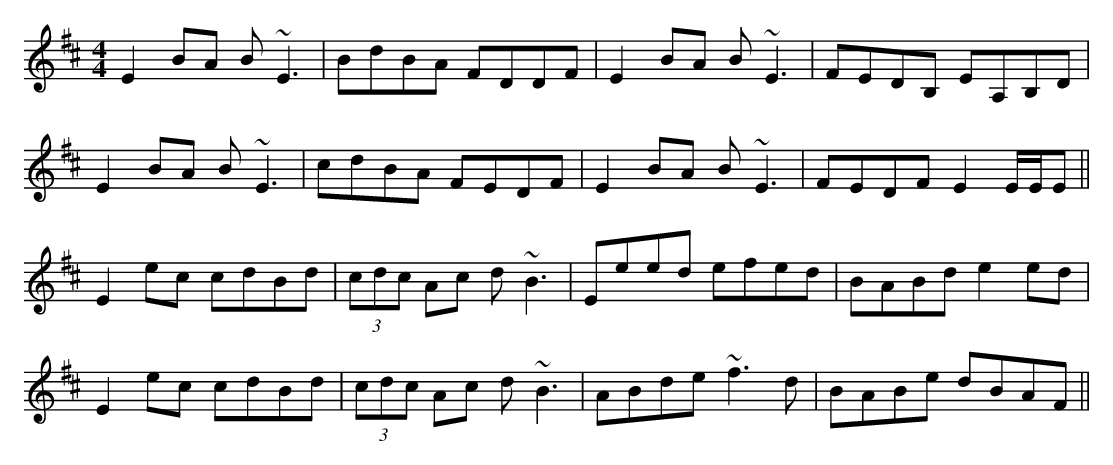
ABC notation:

X:1
M:4/4
K:Edor
E2 BA B~E3|BdBA FDDF|E2 BA B~E3|FEDB, EA,B,D|
E2 BA B~E3|cdBA FEDF|E2 BA B~E3|FEDF E2 E/E/E||
E2 ec c-dBd|(3cdc Ac d~B3|Eeed efed|BABd e2 ed|
E2 ec c-dBd|(3cdc Ac d~B3|ABde ~f3d|BABe dBAF||
